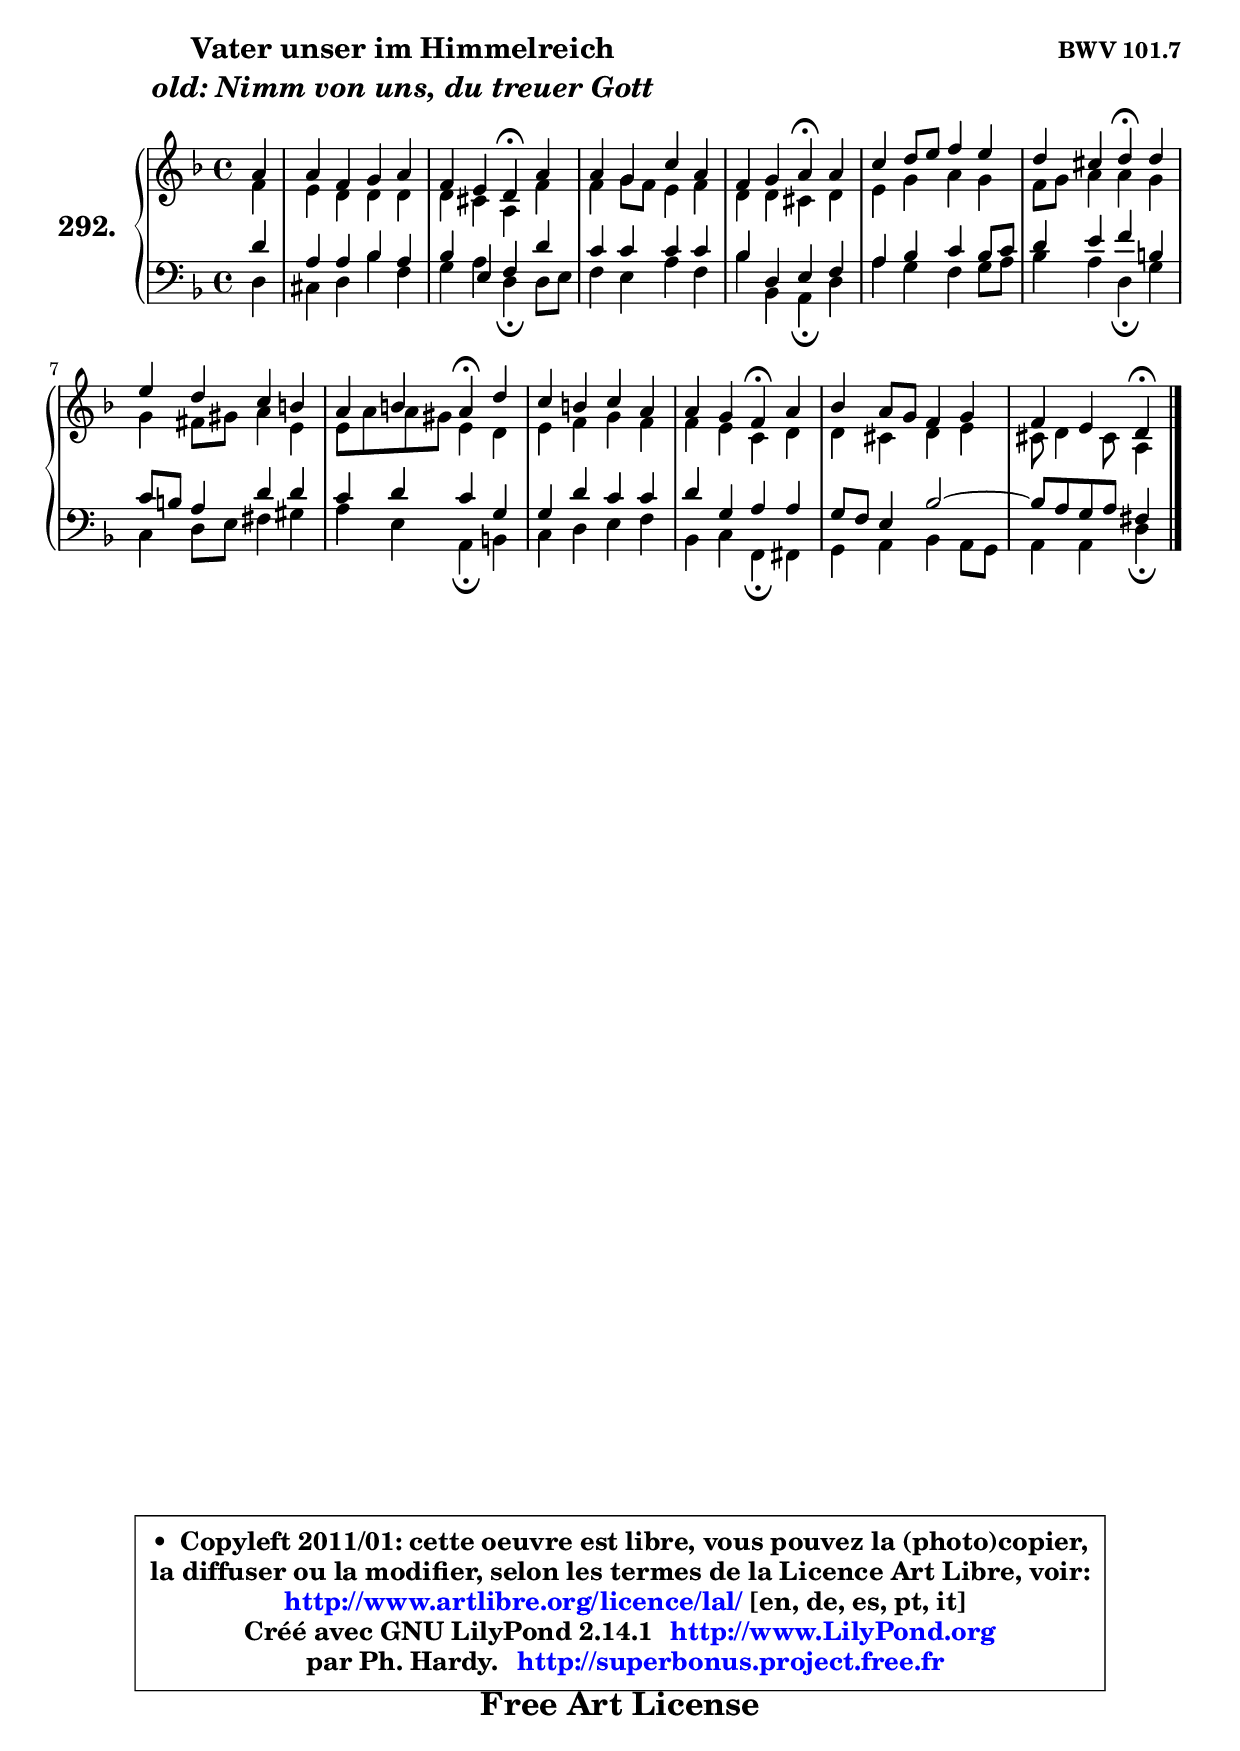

\version "2.14.1"

    \paper {
%	system-system-spacing #'padding = #0.1
%	score-system-spacing #'padding = #0.1
%	ragged-bottom = ##f
%	ragged-last-bottom = ##f
	}

    \header {
      opus = \markup { \bold "BWV 101.7" }
      piece = \markup { \hspace #9 \fontsize #2 \bold \column \center-align { \line { "Vater unser im Himmelreich" }
                     \line { \italic "old: Nimm von uns, du treuer Gott" }
                 } }
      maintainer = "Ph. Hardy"
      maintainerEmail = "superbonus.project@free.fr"
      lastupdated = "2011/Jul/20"
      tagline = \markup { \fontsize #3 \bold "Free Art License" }
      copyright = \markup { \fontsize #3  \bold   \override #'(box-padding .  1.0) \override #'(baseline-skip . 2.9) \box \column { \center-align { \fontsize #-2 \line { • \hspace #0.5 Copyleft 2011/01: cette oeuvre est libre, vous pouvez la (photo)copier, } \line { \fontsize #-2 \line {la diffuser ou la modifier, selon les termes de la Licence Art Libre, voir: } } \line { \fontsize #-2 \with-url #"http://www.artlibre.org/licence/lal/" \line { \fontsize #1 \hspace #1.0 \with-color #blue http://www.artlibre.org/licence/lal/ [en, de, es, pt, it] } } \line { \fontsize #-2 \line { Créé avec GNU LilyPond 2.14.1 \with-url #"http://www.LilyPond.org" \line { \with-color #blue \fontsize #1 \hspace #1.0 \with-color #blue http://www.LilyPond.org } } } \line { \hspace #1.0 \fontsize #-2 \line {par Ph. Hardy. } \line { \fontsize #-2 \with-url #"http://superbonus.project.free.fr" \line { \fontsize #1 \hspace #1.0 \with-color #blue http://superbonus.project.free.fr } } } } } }

	  }

  guidemidi = {
        r4 |
        R1 |
        r2 \tempo 4 = 30 r4 \tempo 4 = 78 r4 |
        R1 |
        r2 \tempo 4 = 30 r4 \tempo 4 = 78 r4 |
        R1 |
        r2 \tempo 4 = 30 r4 \tempo 4 = 78 r4 |
        R1 |
        r2 \tempo 4 = 30 r4 \tempo 4 = 78 r4 |
        R1 |
        r2 \tempo 4 = 30 r4 \tempo 4 = 78 r4 |
        R1 |
        r2 \tempo 4 = 30 r4 
	}

  upper = {
	\time 4/4
	\key d \minor
	\clef treble
	\partial 4
	\voiceOne
	<< { 
	% SOPRANO
	\set Voice.midiInstrument = "acoustic grand"
	\relative c'' {
        a4 |
        a4 f g a |
        f4 e d\fermata a' |
        a4 g c a |
        f4 g a\fermata a |
        c4 d8 e f4 e |
        d4 cis d\fermata d |
        e4 d c b |
        a4 b a\fermata d |
        c4 b c a |
        a4 g f\fermata a |
        bes4 a8 g f4 g |
        f4 e d4\fermata
        \bar "|."
	} % fin de relative
	}

	\context Voice="1" { \voiceTwo 
	% ALTO
	\set Voice.midiInstrument = "acoustic grand"
	\relative c' {
        f4 |
        e4 d d d |
        d4 cis a f' |
        f4 g8 f e4 f |
        d4 d cis d |
        e4 g a g |
        f8 g a4 a g |
        g4 fis8 gis a4 e |
        e8 a a gis e4 d |
        e4 f g f |
        f4 e c d |
        d4 cis d e |
        cis8 d4 cis8 a4
        \bar "|."
	} % fin de relative
	\oneVoice
	} >>
	}

    lower = {
	\time 4/4
	\key d \minor
	\clef bass
	\partial 4
	\voiceOne
	<< { 
	% TENOR
	\set Voice.midiInstrument = "acoustic grand"
	\relative c' {
        d4 |
        a4 a bes a |
        bes4 e,4 f d' |
        c4 c c c |
        bes4 d, e f |
        a4 bes c bes8 c |
        d4 e f b, |
        c8 b a4 d d |
        c4 d c g |
        g4 d' c c |
        d4 g, a a |
        g8 f e4 bes'2 ~ |
        bes8 a g a fis4
        \bar "|."
	} % fin de relative
	}
	\context Voice="1" { \voiceTwo 
	% BASS
	\set Voice.midiInstrument = "acoustic grand"
	\relative c {
        d4 |
        cis4 d bes' f |
        g4 a d,\fermata d8 e |
        f4 e a f |
        bes4 bes, a\fermata d |
        a'4 g f g8 a |
        bes4 a d,\fermata g |
        c,4 d8 e fis4 gis |
        a4 e a,\fermata b |
        c4 d e f |
        bes,4 c f,\fermata fis |
        g4 a bes a8 g |
        a4 a d\fermata
        \bar "|."
	} % fin de relative
	\oneVoice
	} >>
	}


    \score { 

	\new PianoStaff <<
	\set PianoStaff.instrumentName = \markup { \bold \huge "292." }
	\new Staff = "upper" \upper
	\new Staff = "lower" \lower
	>>

    \layout {
%	ragged-last = ##f
	   }

         } % fin de score

  \score {
    \unfoldRepeats { << \guidemidi \upper \lower >> }
    \midi {
    \context {
     \Staff
      \remove "Staff_performer"
               }

     \context {
      \Voice
       \consists "Staff_performer"
                }

     \context { 
      \Score
      tempoWholesPerMinute = #(ly:make-moment 78 4)
		}
	    }
	}

